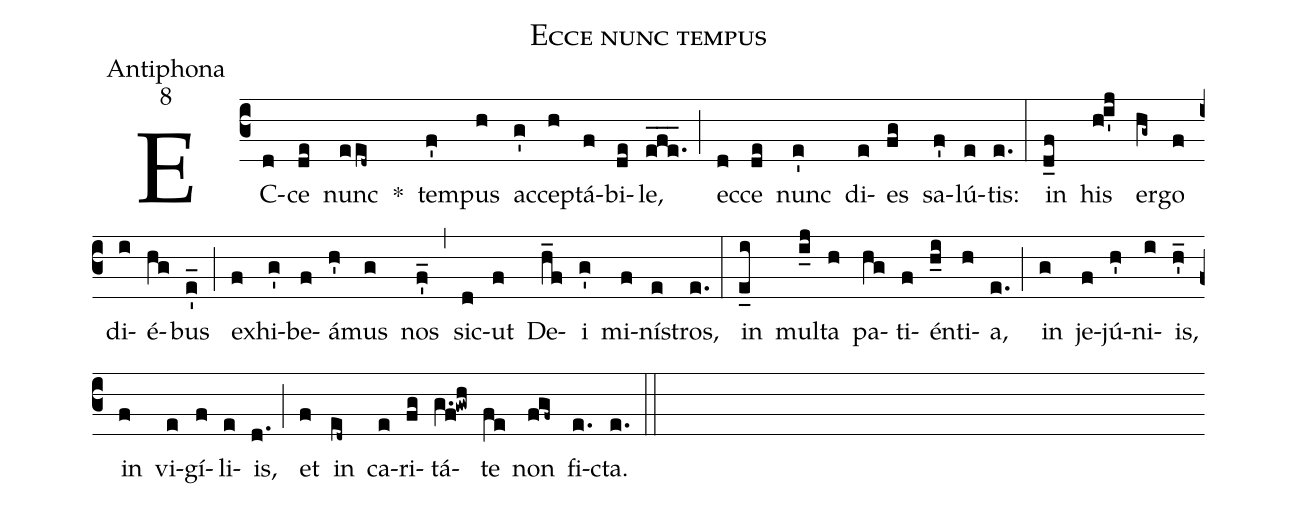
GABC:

name:Ecce nunc tempus;
office-part:Antiphona;
mode:8;
%%
(c3) EC(d)ce(de) nunc(eed~) *() tem(f')pus(h) ac(g')cep(h)tá(f)bi(de)le,(efe.___) (;) ec(d)ce(de) nunc(e') di(e)es(fg) sa(f')lú(e)tis:(e.) (:) in(d_f) his(h!i'j) er(hg~)go(f) di(i)é(hg)bus(e'_) (;) ex(f)hi(g')be(f)á(h')mus(g) nos(f'_) (,) sic(d)ut(f) De(h_f)i(g') mi(f)ní(e)stros,(e.) (:) in(e_i) mul(i_j)ta(h) pa(hg)ti(f)én(h_i)ti(h)a,(e.) (;) in(g) je(f)jú(h')ni(i)is,(h'_) in(f) vi(e)gí(f)li(e)is,(d.) (;) et(f) in(ed~) ca(e)ri(fg)tá(g.f!gwh)te(fe) non(fgf~) fi(e.)cta.(e.) (::)
